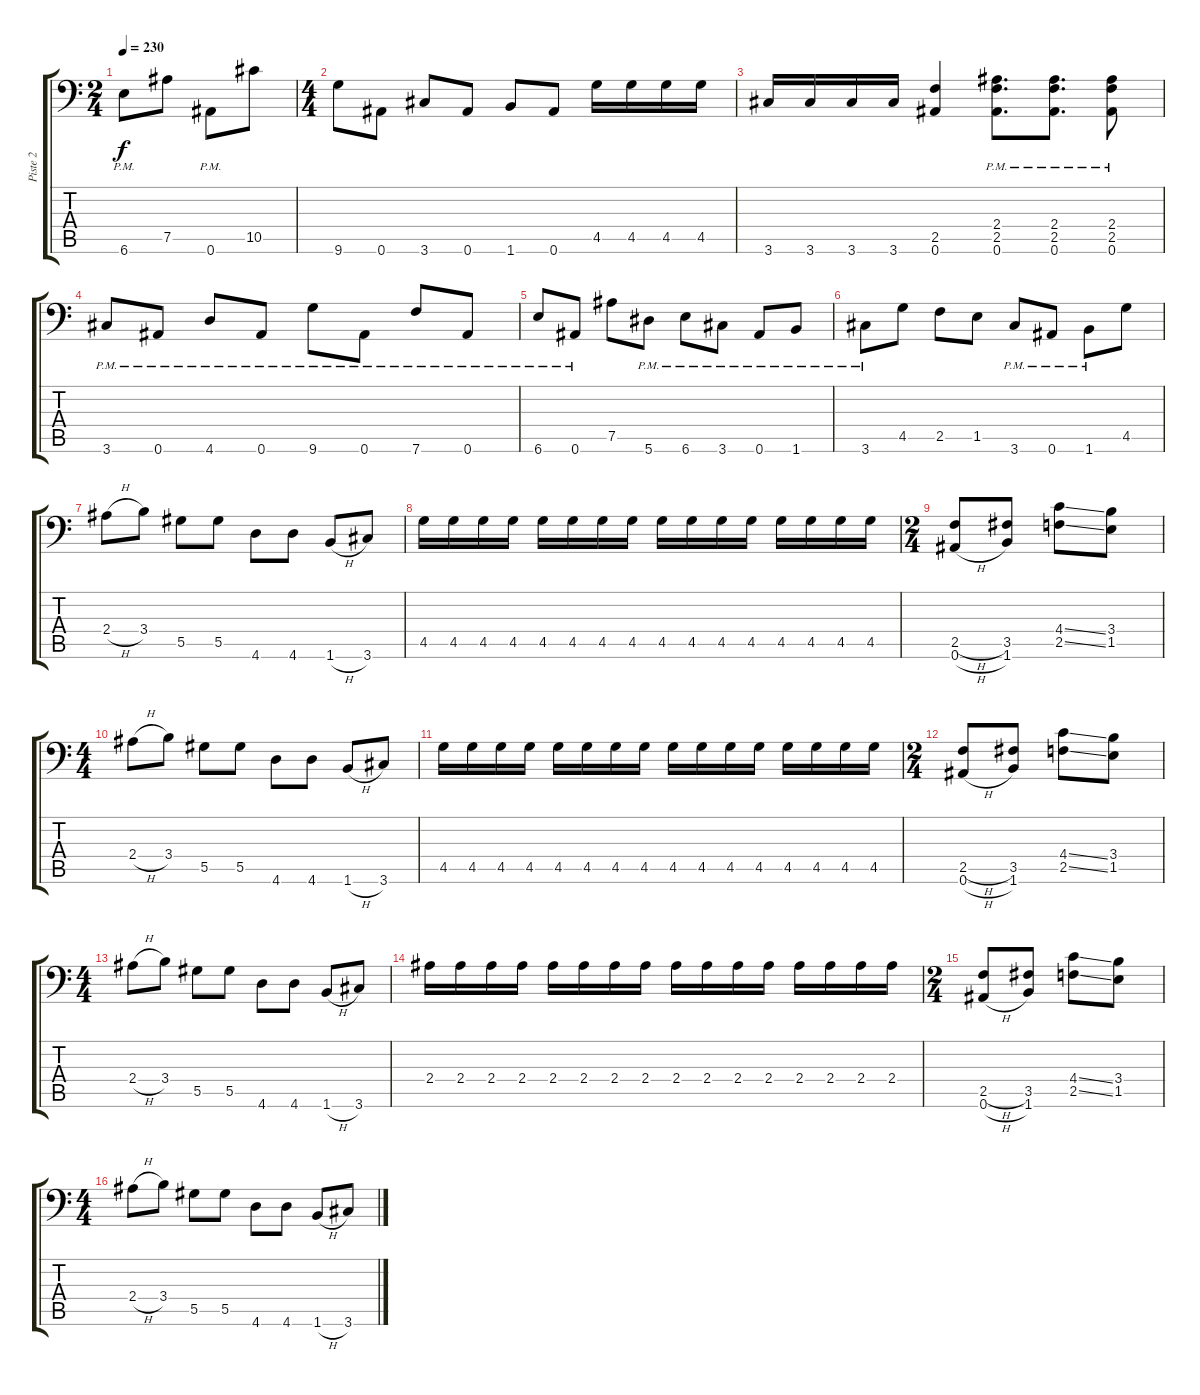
\track ("Piste 2" "Piste 2") {instrument distortionguitar}
\staff {score tabs}
\tuning (Bb3 F3 Db3 Ab2 Eb2 Bb1) {hide}
\ts (2 4)
\tempo 230
\clef f4
\ks c
6.6{pm}.8{dy f} 7.5.8 0.6{pm}.8 10.5.8 |
\ts (4 4)
9.6.8 0.6.8 3.6.8 0.6.8 1.6.8 0.6.8 4.5.16 4.5.16 4.5.16 4.5.16 |
3.6.16 3.6.16 3.6.16 3.6.16 (2.5 0.6).4 (2.4{pm} 2.5{pm} 0.6{pm}).8{d} (2.4{pm} 2.5{pm} 0.6{pm}).8{d} (2.4{pm} 2.5{pm} 0.6{pm}).8 |
3.6{pm}.8 0.6{pm}.8 4.6{pm}.8 0.6{pm}.8 9.6{pm}.8 0.6{pm}.8 7.6{pm}.8 0.6{pm}.8 |
6.6{pm}.8 0.6{pm}.8 7.5.8 5.6{pm}.8 6.6{pm}.8 3.6{pm}.8 0.6{pm}.8 1.6{pm}.8 |
3.6{pm}.8 4.5.8 2.5.8 1.5.8 3.6{pm}.8 0.6{pm}.8 1.6{pm}.8 4.5.8 |
2.4{h}.8 3.4.8 5.5.8 5.5.8 4.6.8 4.6.8 1.6{h}.8 3.6.8 |
4.5.16 4.5.16 4.5.16 4.5.16 4.5.16 4.5.16 4.5.16 4.5.16 4.5.16 4.5.16 4.5.16 4.5.16 4.5.16 4.5.16 4.5.16 4.5.16 |
\ts (2 4)
(2.5{h} 0.6{h}).8 (3.5 1.6).8 (4.4{ss} 2.5{ss}).8 (3.4 1.5).8 |
\ts (4 4)
2.4{h}.8 3.4.8 5.5.8 5.5.8 4.6.8 4.6.8 1.6{h}.8 3.6.8 |
4.5.16 4.5.16 4.5.16 4.5.16 4.5.16 4.5.16 4.5.16 4.5.16 4.5.16 4.5.16 4.5.16 4.5.16 4.5.16 4.5.16 4.5.16 4.5.16 |
\ts (2 4)
(2.5{h} 0.6{h}).8 (3.5 1.6).8 (4.4{ss} 2.5{ss}).8 (3.4 1.5).8 |
\ts (4 4)
2.4{h}.8 3.4.8 5.5.8 5.5.8 4.6.8 4.6.8 1.6{h}.8 3.6.8 |
2.4.16 2.4.16 2.4.16 2.4.16 2.4.16 2.4.16 2.4.16 2.4.16 2.4.16 2.4.16 2.4.16 2.4.16 2.4.16 2.4.16 2.4.16 2.4.16 |
\ts (2 4)
(2.5{h} 0.6{h}).8 (3.5 1.6).8 (4.4{ss} 2.5{ss}).8 (3.4 1.5).8 |
\ts (4 4)
2.4{h}.8 3.4.8 5.5.8 5.5.8 4.6.8 4.6.8 1.6{h}.8 3.6.8
